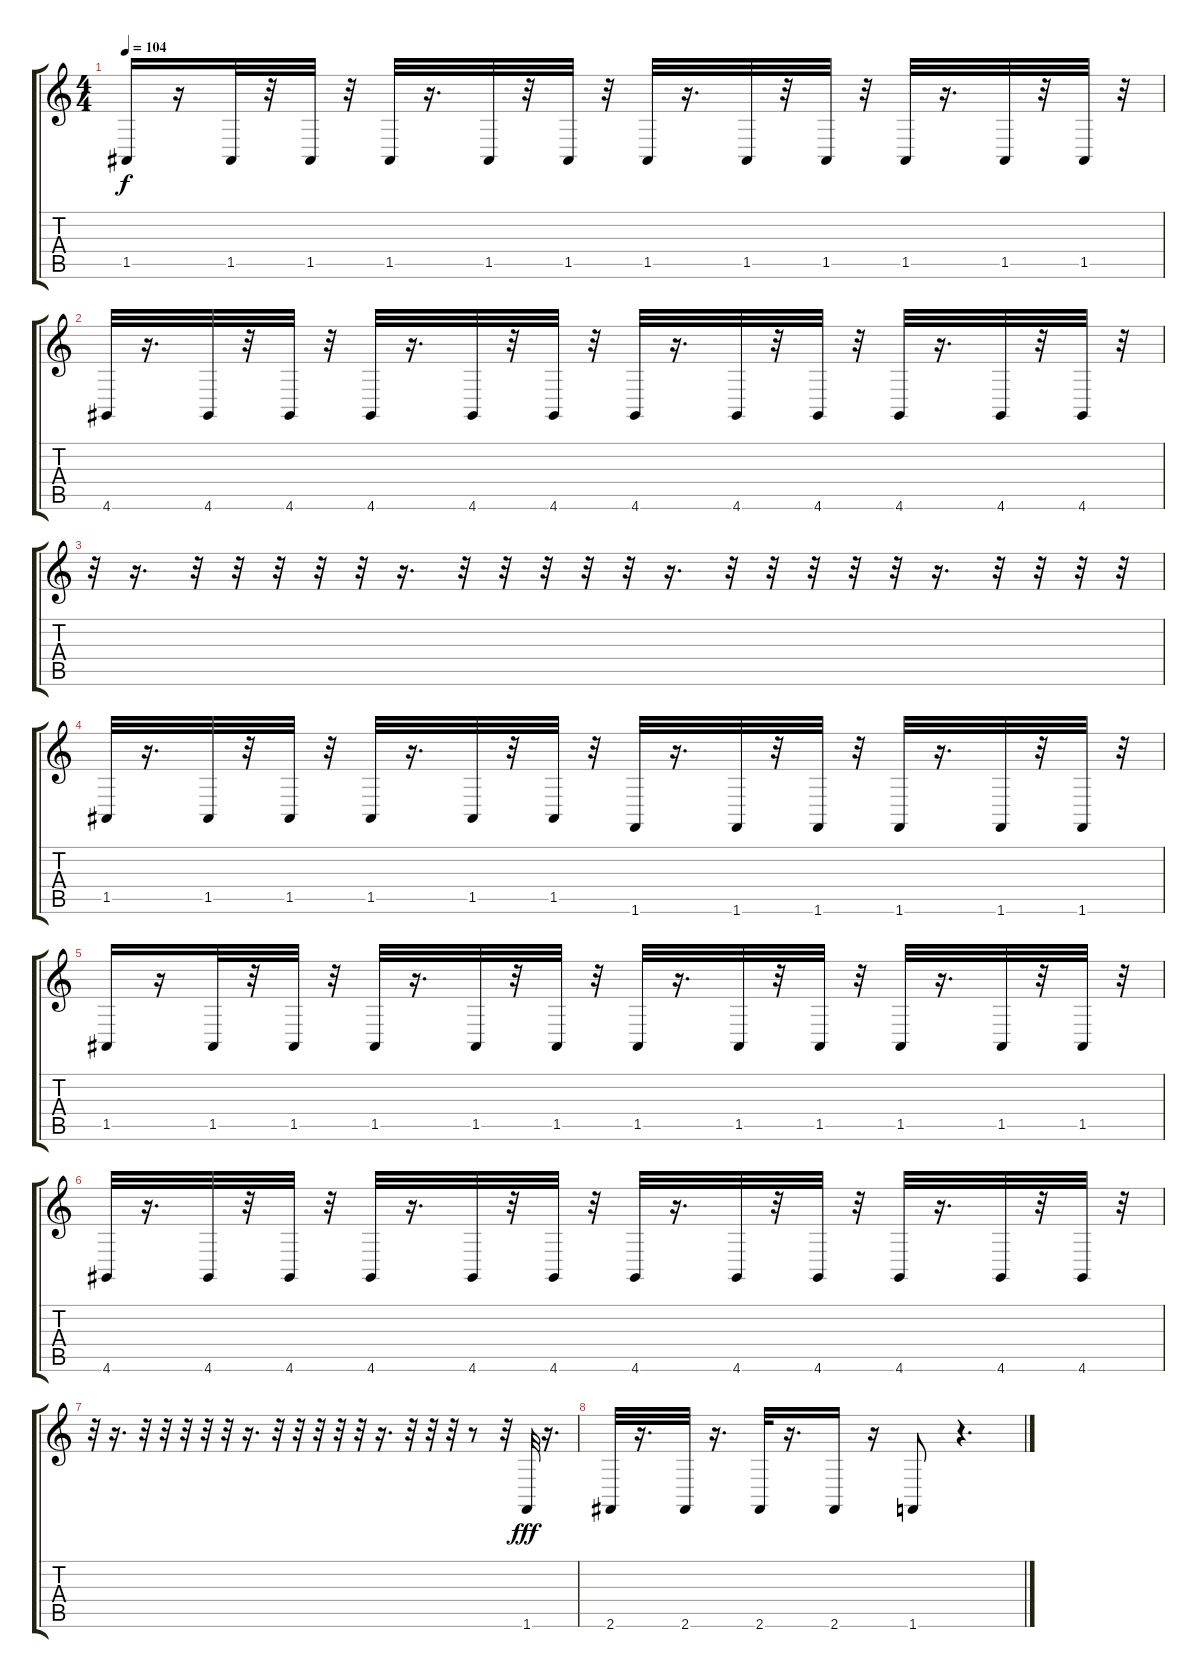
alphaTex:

\track "" {instrument pizzicatostrings}
\staff {score tabs}
\tuning (E4 B3 G3 D3 A2 E2) {hide}
\ts (4 4)
\tempo 104
\clef g2
\ks c
1.5.16{dy f} r.16 1.5.32 r.32 1.5.32 r.32 1.5.32 r.16{d} 1.5.32 r.32 1.5.32 r.32 1.5.32 r.16{d} 1.5.32 r.32 1.5.32 r.32 1.5.32 r.16{d} 1.5.32 r.32 1.5.32 r.32 |
4.6.32 r.16{d} 4.6.32 r.32 4.6.32 r.32 4.6.32 r.16{d} 4.6.32 r.32 4.6.32 r.32 4.6.32 r.16{d} 4.6.32 r.32 4.6.32 r.32 4.6.32 r.16{d} 4.6.32 r.32 4.6.32 r.32 |
r.32 r.16{d} r.32 r.32 r.32 r.32 r.32 r.16{d} r.32 r.32 r.32 r.32 r.32 r.16{d} r.32 r.32 r.32 r.32 r.32 r.16{d} r.32 r.32 r.32 r.32 |
1.5.32 r.16{d} 1.5.32 r.32 1.5.32 r.32 1.5.32 r.16{d} 1.5.32 r.32 1.5.32 r.32 1.6.32 r.16{d} 1.6.32 r.32 1.6.32 r.32 1.6.32 r.16{d} 1.6.32 r.32 1.6.32 r.32 |
1.5.16 r.16 1.5.32 r.32 1.5.32 r.32 1.5.32 r.16{d} 1.5.32 r.32 1.5.32 r.32 1.5.32 r.16{d} 1.5.32 r.32 1.5.32 r.32 1.5.32 r.16{d} 1.5.32 r.32 1.5.32 r.32 |
4.6.32 r.16{d} 4.6.32 r.32 4.6.32 r.32 4.6.32 r.16{d} 4.6.32 r.32 4.6.32 r.32 4.6.32 r.16{d} 4.6.32 r.32 4.6.32 r.32 4.6.32 r.16{d} 4.6.32 r.32 4.6.32 r.32 |
r.32 r.16{d} r.32 r.32 r.32 r.32 r.32 r.16{d} r.32 r.32 r.32 r.32 r.32 r.16{d} r.32 r.32 r.32 r.8 r.32 1.6.32{dy fff} r.16{d} |
2.6.32 r.16{d} 2.6.32 r.16{d} 2.6.32 r.16{d} 2.6.16 r.16 1.6.8 r.4{d}
